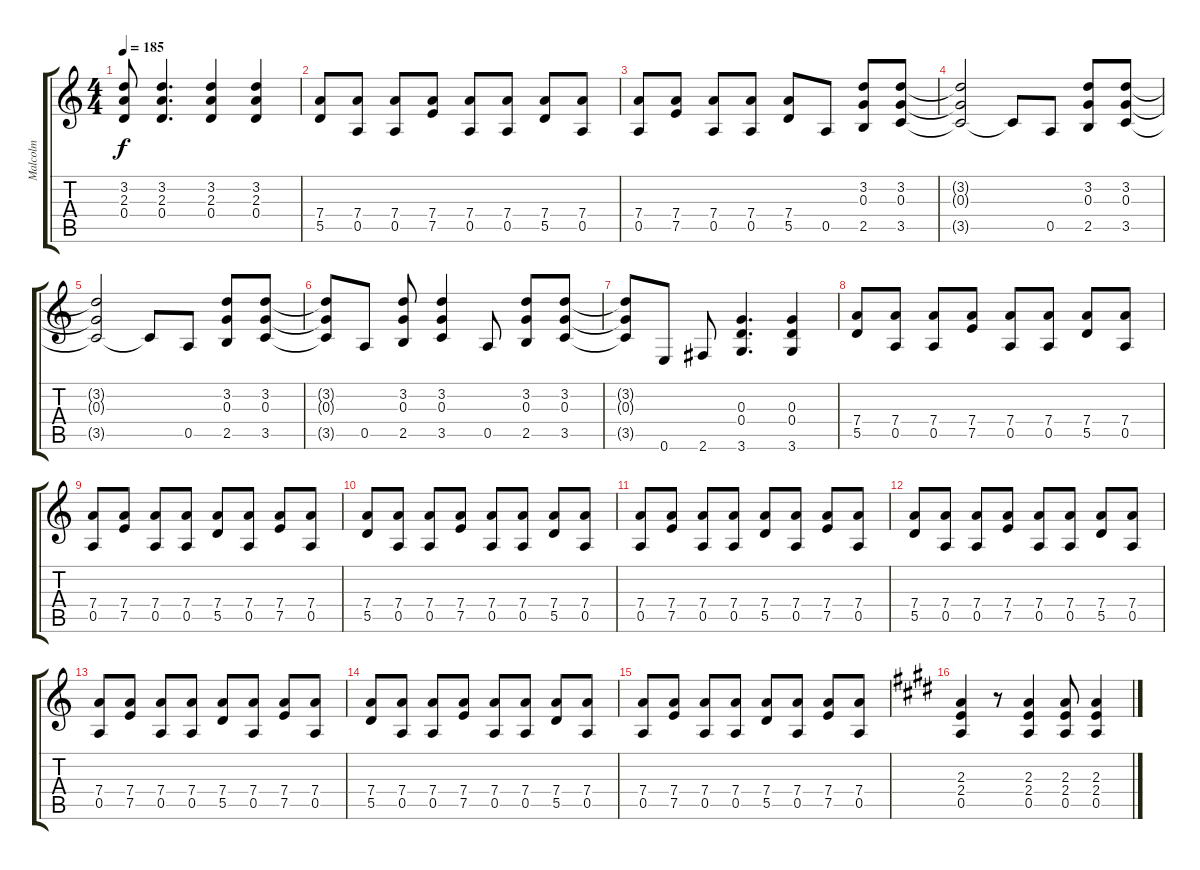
\track ("Malcolm" "Malcolm") {mute instrument overdrivenguitar}
\staff {score tabs}
\tuning (E4 B3 G3 D3 A2 E2) {hide}
\ts (4 4)
\tempo 185
\clef g2
\ks c
(3.2{t} 2.3{t} 0.4{t}).8{dy f} (3.2 2.3 0.4).4{d} (3.2 2.3 0.4).4 (3.2 2.3 0.4).4 |
(7.4 5.5).8 (7.4 0.5).8 (7.4 0.5).8 (7.4 7.5).8 (7.4 0.5).8 (7.4 0.5).8 (7.4 5.5).8 (7.4 0.5).8 |
(7.4 0.5).8 (7.4 7.5).8 (7.4 0.5).8 (7.4 0.5).8 (7.4 5.5).8 0.5.8 (3.2 0.3 2.5).8 (3.2 0.3 3.5).8 |
(3.2{t} 0.3{t} 3.5{t}).2 3.5{t}.8 0.5.8 (3.2 0.3 2.5).8 (3.2 0.3 3.5).8 |
(3.2{t} 0.3{t} 3.5{t}).2 3.5{t}.8 0.5.8 (3.2 0.3 2.5).8 (3.2 0.3 3.5).8 |
(3.2{t} 0.3{t} 3.5{t}).8 0.5.8 (3.2 0.3 2.5).8 (3.2 0.3 3.5).4 0.5.8 (3.2 0.3 2.5).8 (3.2 0.3 3.5).8 |
(3.2{t} 0.3{t} 3.5{t}).8 0.6.8 2.6.8 (0.3 0.4 3.6).4{d} (0.3 0.4 3.6).4 |
(7.4 5.5).8 (7.4 0.5).8 (7.4 0.5).8 (7.4 7.5).8 (7.4 0.5).8 (7.4 0.5).8 (7.4 5.5).8 (7.4 0.5).8 |
(7.4 0.5).8 (7.4 7.5).8 (7.4 0.5).8 (7.4 0.5).8 (7.4 5.5).8 (7.4 0.5).8 (7.4 7.5).8 (7.4 0.5).8 |
(7.4 5.5).8 (7.4 0.5).8 (7.4 0.5).8 (7.4 7.5).8 (7.4 0.5).8 (7.4 0.5).8 (7.4 5.5).8 (7.4 0.5).8 |
(7.4 0.5).8 (7.4 7.5).8 (7.4 0.5).8 (7.4 0.5).8 (7.4 5.5).8 (7.4 0.5).8 (7.4 7.5).8 (7.4 0.5).8 |
(7.4 5.5).8 (7.4 0.5).8 (7.4 0.5).8 (7.4 7.5).8 (7.4 0.5).8 (7.4 0.5).8 (7.4 5.5).8 (7.4 0.5).8 |
(7.4 0.5).8 (7.4 7.5).8 (7.4 0.5).8 (7.4 0.5).8 (7.4 5.5).8 (7.4 0.5).8 (7.4 7.5).8 (7.4 0.5).8 |
(7.4 5.5).8 (7.4 0.5).8 (7.4 0.5).8 (7.4 7.5).8 (7.4 0.5).8 (7.4 0.5).8 (7.4 5.5).8 (7.4 0.5).8 |
(7.4 0.5).8 (7.4 7.5).8 (7.4 0.5).8 (7.4 0.5).8 (7.4 5.5).8 (7.4 0.5).8 (7.4 7.5).8 (7.4 0.5).8 |
\ks e
(2.3 2.4 0.5).4 r.8 (2.3 2.4 0.5).4 (2.3 2.4 0.5).8 (2.3 2.4 0.5).4
